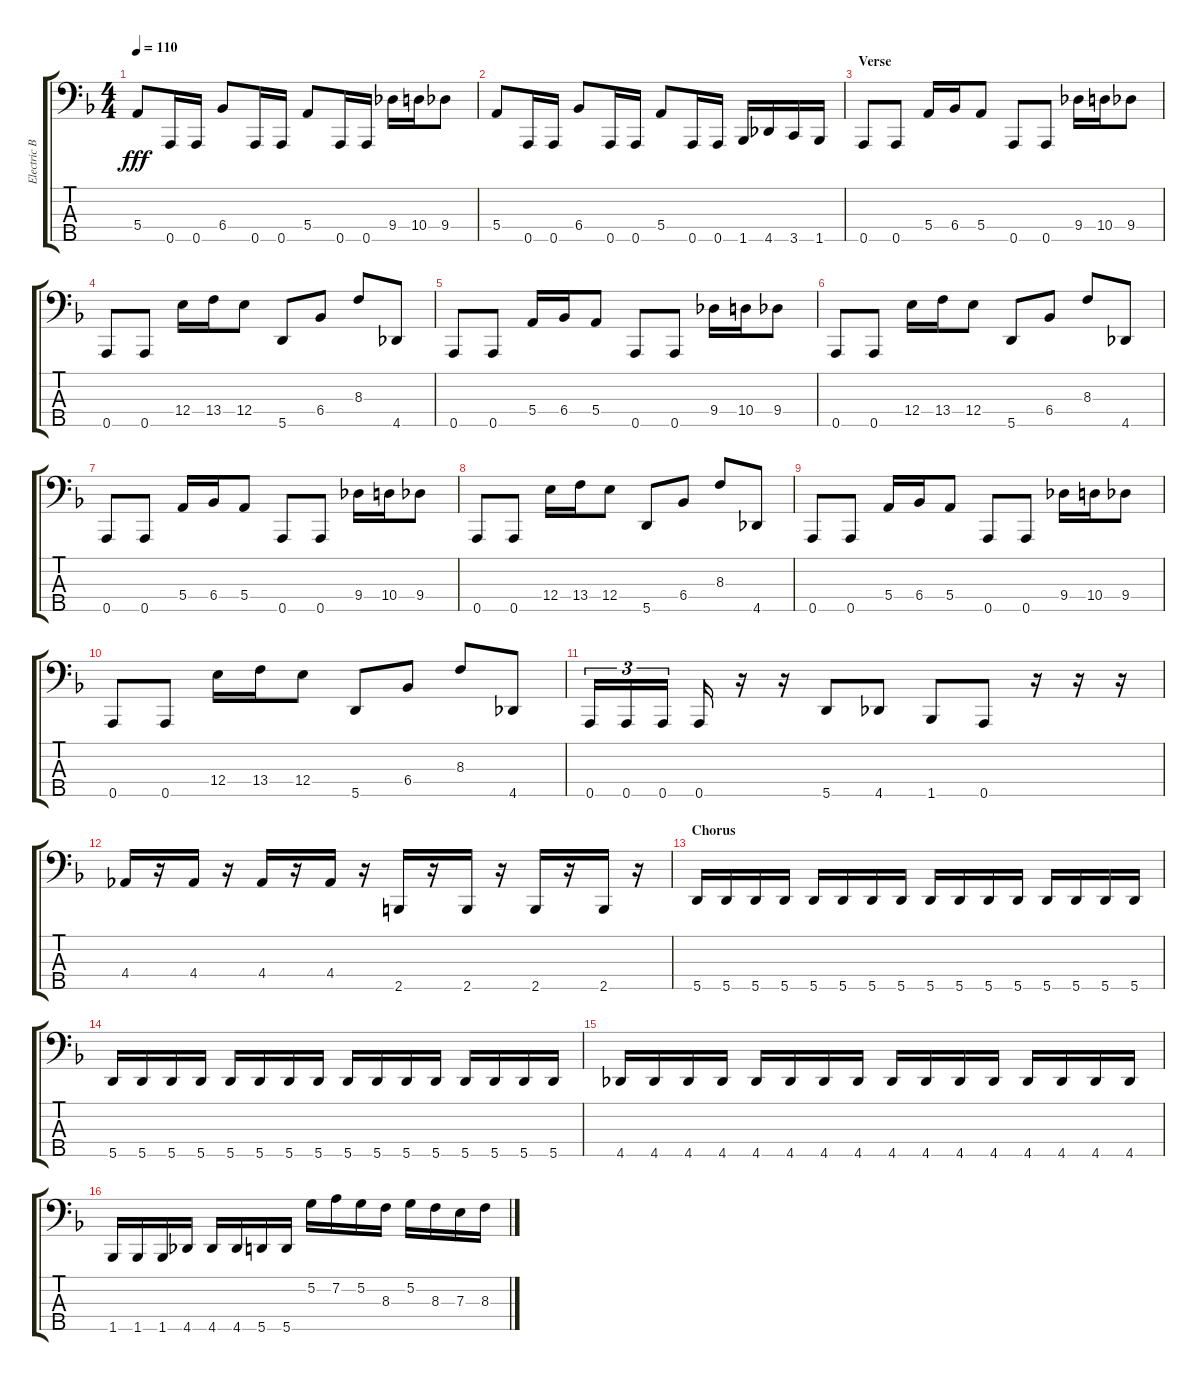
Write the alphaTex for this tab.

\track ("Electric Bass" "Electric B") {instrument electricbassfinger}
\staff {score tabs}
\tuning (G2 D2 A1 E1 A0) {hide}
\ts (4 4)
\tempo 110
\clef f4
\ks dminor
5.4.8{dy fff} 0.5.16 0.5.16 6.4.8 0.5.16 0.5.16 5.4.8 0.5.16 0.5.16 9.4.16 10.4.16 9.4.8 |
5.4.8 0.5.16 0.5.16 6.4.8 0.5.16 0.5.16 5.4.8 0.5.16 0.5.16 1.5.16 4.5.16 3.5.16 1.5.16 |
\section ("" "Verse")
0.5.8 0.5.8 5.4.16 6.4.16 5.4.8 0.5.8 0.5.8 9.4.16 10.4.16 9.4.8 |
0.5.8 0.5.8 12.4.16 13.4.16 12.4.8 5.5.8 6.4.8 8.3.8 4.5.8 |
0.5.8 0.5.8 5.4.16 6.4.16 5.4.8 0.5.8 0.5.8 9.4.16 10.4.16 9.4.8 |
0.5.8 0.5.8 12.4.16 13.4.16 12.4.8 5.5.8 6.4.8 8.3.8 4.5.8 |
0.5.8 0.5.8 5.4.16 6.4.16 5.4.8 0.5.8 0.5.8 9.4.16 10.4.16 9.4.8 |
0.5.8 0.5.8 12.4.16 13.4.16 12.4.8 5.5.8 6.4.8 8.3.8 4.5.8 |
0.5.8 0.5.8 5.4.16 6.4.16 5.4.8 0.5.8 0.5.8 9.4.16 10.4.16 9.4.8 |
0.5.8 0.5.8 12.4.16 13.4.16 12.4.8 5.5.8 6.4.8 8.3.8 4.5.8 |
0.5.16{tu (3 2)} 0.5.16{tu (3 2)} 0.5.16{tu (3 2)} 0.5.16 r.16 r.16 5.5.8 4.5.8 1.5.8 0.5.8 r.16 r.16 r.16 |
4.4.16 r.16 4.4.16 r.16 4.4.16 r.16 4.4.16 r.16 2.5.16 r.16 2.5.16 r.16 2.5.16 r.16 2.5.16 r.16 |
\section ("" "Chorus")
5.5.16 5.5.16 5.5.16 5.5.16 5.5.16 5.5.16 5.5.16 5.5.16 5.5.16 5.5.16 5.5.16 5.5.16 5.5.16 5.5.16 5.5.16 5.5.16 |
5.5.16 5.5.16 5.5.16 5.5.16 5.5.16 5.5.16 5.5.16 5.5.16 5.5.16 5.5.16 5.5.16 5.5.16 5.5.16 5.5.16 5.5.16 5.5.16 |
4.5.16 4.5.16 4.5.16 4.5.16 4.5.16 4.5.16 4.5.16 4.5.16 4.5.16 4.5.16 4.5.16 4.5.16 4.5.16 4.5.16 4.5.16 4.5.16 |
1.5.16 1.5.16 1.5.16 4.5.16 4.5.16 4.5.16 5.5.16 5.5.16 5.2.16 7.2.16 5.2.16 8.3.16 5.2.16 8.3.16 7.3.16 8.3.16
